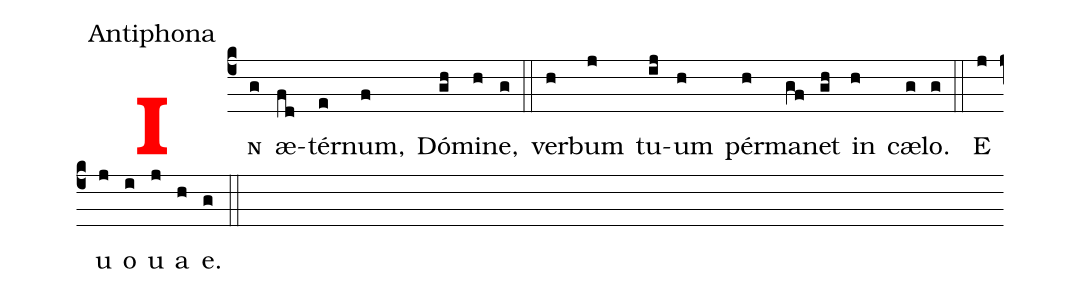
office-part: Antiphona;
%%
<v>\bf\textcolor{red}{I}</v><v>\sc{n}</v>(c4g) æ(fd)tér(e)num,(f) Dó(gh)mi(h)ne,(g) (::) ver(h)bum(j) tu(ij)um(h) pér(h)ma(gf)net(gh) in(h) cæ(g)lo.(g)  (::) E(j) u(j) o(i) u(j) a(h) e.(g) (::)
